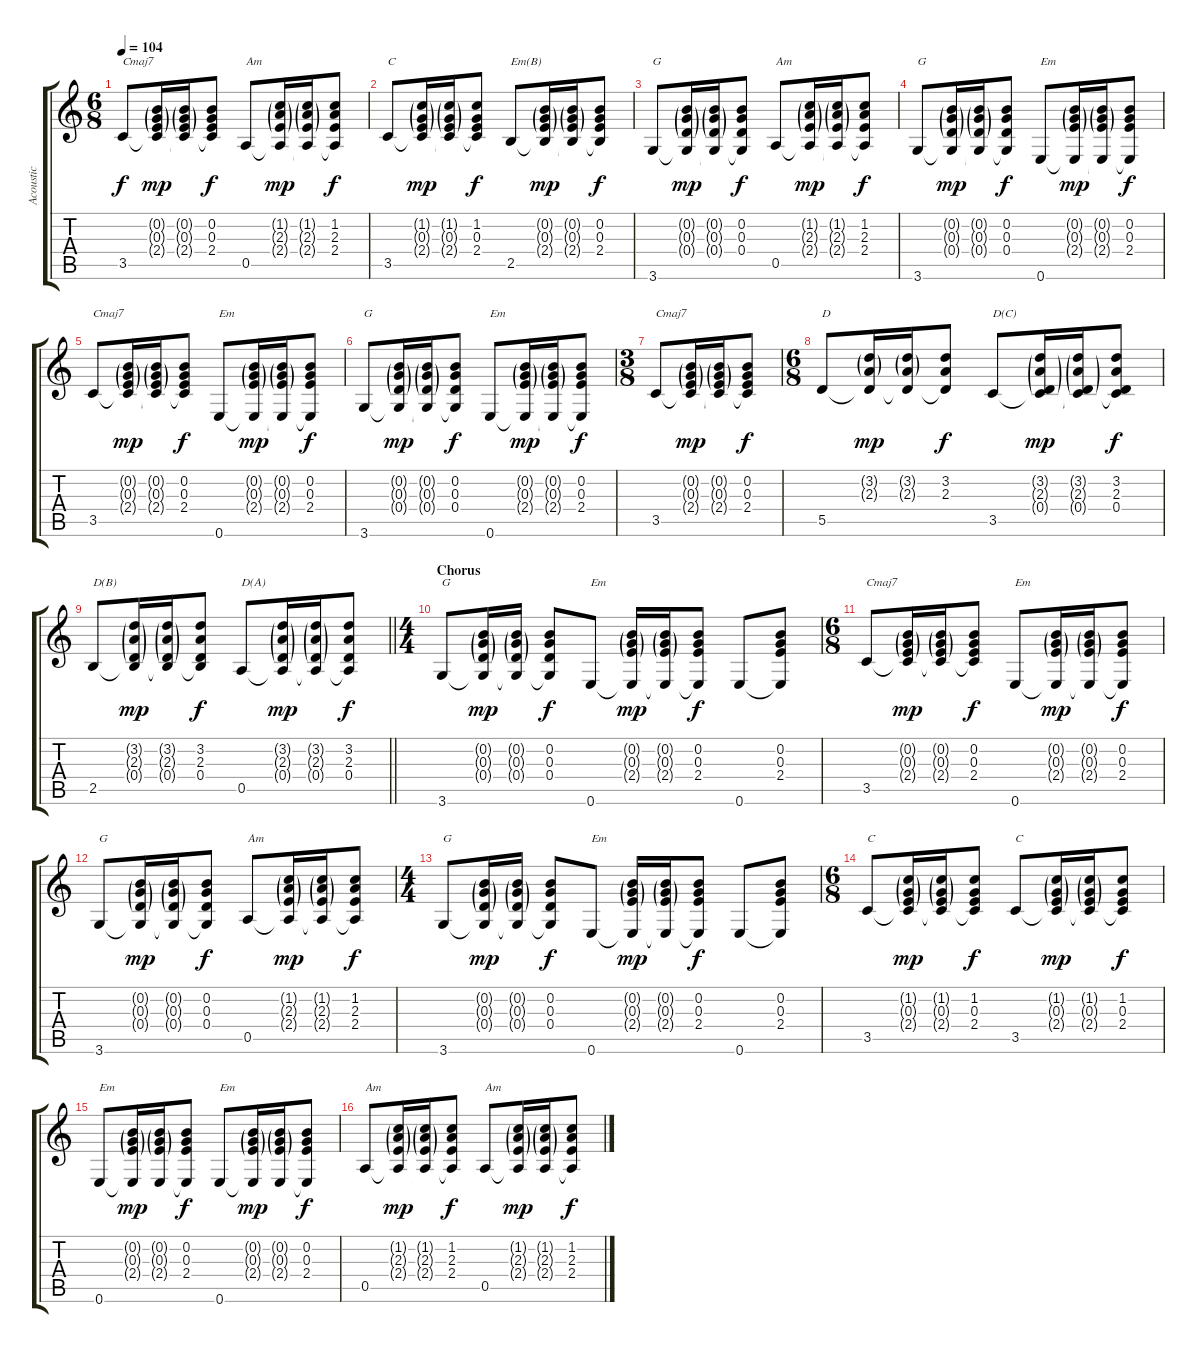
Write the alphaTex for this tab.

\track ("Acoustic" "Acoustic") {instrument acousticguitarsteel}
\staff {score tabs}
\tuning (E4 B3 G3 D3 A2 E2) {hide}
\ts (6 8)
\tempo 104
\clef g2
\ks c
3.5.8{txt "Cmaj7" dy f} (0.2{g} 0.3{g} 2.4{g} 3.5{t}).16{dy mp} (0.2{g} 0.3{g} 2.4{g} 3.5{t}).16 (0.2 0.3 2.4 3.5{t}).8{dy f} 0.5.8{txt "Am"} (1.2{g} 2.3{g} 2.4{g} 0.5{t}).16{dy mp} (1.2{g} 2.3{g} 2.4{g} 0.5{t}).16 (1.2 2.3 2.4 0.5{t}).8{dy f} |
3.5.8{txt "C"} (1.2{g} 0.3{g} 2.4{g} 3.5{t}).16{dy mp} (1.2{g} 0.3{g} 2.4{g} 3.5{t}).16 (1.2 0.3 2.4 3.5{t}).8{dy f} 2.5.8{txt "Em(B)"} (0.2{g} 0.3{g} 2.4{g} 2.5{t}).16{dy mp} (0.2{g} 0.3{g} 2.4{g} 2.5{t}).16 (0.2 0.3 2.4 2.5{t}).8{dy f} |
3.6.8{txt "G"} (0.2{g} 0.3{g} 0.4{g} 3.6{t}).16{dy mp} (0.2{g} 0.3{g} 0.4{g} 3.6{t}).16 (0.2 0.3 0.4 3.6{t}).8{dy f} 0.5.8{txt "Am"} (1.2{g} 2.3{g} 2.4{g} 0.5{t}).16{dy mp} (1.2{g} 2.3{g} 2.4{g} 0.5{t}).16 (1.2 2.3 2.4 0.5{t}).8{dy f} |
3.6.8{txt "G"} (0.2{g} 0.3{g} 0.4{g} 3.6{t}).16{dy mp} (0.2{g} 0.3{g} 0.4{g} 3.6{t}).16 (0.2 0.3 0.4 3.6{t}).8{dy f} 0.6.8{txt "Em"} (0.2{g} 0.3{g} 2.4{g} 0.6{t}).16{dy mp} (0.2{g} 0.3{g} 2.4{g} 0.6{t}).16 (0.2 0.3 2.4 0.6{t}).8{dy f} |
3.5.8{txt "Cmaj7"} (0.2{g} 0.3{g} 2.4{g} 3.5{t}).16{dy mp} (0.2{g} 0.3{g} 2.4{g} 3.5{t}).16 (0.2 0.3 2.4 3.5{t}).8{dy f} 0.6.8{txt "Em"} (0.2{g} 0.3{g} 2.4{g} 0.6{t}).16{dy mp} (0.2{g} 0.3{g} 2.4{g} 0.6{t}).16 (0.2 0.3 2.4 0.6{t}).8{dy f} |
3.6.8{txt "G"} (0.2{g} 0.3{g} 0.4{g} 3.6{t}).16{dy mp} (0.2{g} 0.3{g} 0.4{g} 3.6{t}).16 (0.2 0.3 0.4 3.6{t}).8{dy f} 0.6.8{txt "Em"} (0.2{g} 0.3{g} 2.4{g} 0.6{t}).16{dy mp} (0.2{g} 0.3{g} 2.4{g} 0.6{t}).16 (0.2 0.3 2.4 0.6{t}).8{dy f} |
\ts (3 8)
3.5.8{txt "Cmaj7"} (0.2{g} 0.3{g} 2.4{g} 3.5{t}).16{dy mp} (0.2{g} 0.3{g} 2.4{g} 3.5{t}).16 (0.2 0.3 2.4 3.5{t}).8{dy f} |
\ts (6 8)
5.5.8{txt "D"} (3.2{g} 2.3{g} 5.5{t}).16{dy mp} (3.2{g} 2.3{g} 5.5{t}).16 (3.2 2.3 5.5{t}).8{dy f} 3.5.8{txt "D(C)"} (3.2{g} 2.3{g} 0.4{g} 3.5{t}).16{dy mp} (3.2{g} 2.3{g} 0.4{g} 3.5{t}).16 (3.2 2.3 0.4 3.5{t}).8{dy f} |
\barLineRight lightlight
2.5.8{txt "D(B)"} (3.2{g} 2.3{g} 0.4{g} 2.5{t}).16{dy mp} (3.2{g} 2.3{g} 0.4{g} 2.5{t}).16 (3.2 2.3 0.4 2.5{t}).8{dy f} 0.5.8{txt "D(A)"} (3.2{g} 2.3{g} 0.4{g} 0.5{t}).16{dy mp} (3.2{g} 2.3{g} 0.4{g} 0.5{t}).16 (3.2 2.3 0.4 0.5{t}).8{dy f} |
\ts (4 4)
\section ("" "Chorus")
3.6.8{txt "G"} (0.2{g} 0.3{g} 0.4{g} 3.6{t}).16{dy mp} (0.2{g} 0.3{g} 0.4{g} 3.6{t}).16 (0.2 0.3 0.4 3.6{t}).8{dy f} 0.6.8{txt "Em"} (0.2{g} 0.3{g} 2.4{g} 0.6{t}).16{dy mp} (0.2{g} 0.3{g} 2.4{g} 0.6{t}).16 (0.2 0.3 2.4 0.6{t}).8{dy f} 0.6.8 (0.2 0.3 2.4 0.6{t}).8 |
\ts (6 8)
3.5.8{txt "Cmaj7"} (0.2{g} 0.3{g} 2.4{g} 3.5{t}).16{dy mp} (0.2{g} 0.3{g} 2.4{g} 3.5{t}).16 (0.2 0.3 2.4 3.5{t}).8{dy f} 0.6.8{txt "Em"} (0.2{g} 0.3{g} 2.4{g} 0.6{t}).16{dy mp} (0.2{g} 0.3{g} 2.4{g} 0.6{t}).16 (0.2 0.3 2.4 0.6{t}).8{dy f} |
3.6.8{txt "G"} (0.2{g} 0.3{g} 0.4{g} 3.6{t}).16{dy mp} (0.2{g} 0.3{g} 0.4{g} 3.6{t}).16 (0.2 0.3 0.4 3.6{t}).8{dy f} 0.5.8{txt "Am"} (1.2{g} 2.3{g} 2.4{g} 0.5{t}).16{dy mp} (1.2{g} 2.3{g} 2.4{g} 0.5{t}).16 (1.2 2.3 2.4 0.5{t}).8{dy f} |
\ts (4 4)
3.6.8{txt "G"} (0.2{g} 0.3{g} 0.4{g} 3.6{t}).16{dy mp} (0.2{g} 0.3{g} 0.4{g} 3.6{t}).16 (0.2 0.3 0.4 3.6{t}).8{dy f} 0.6.8{txt "Em"} (0.2{g} 0.3{g} 2.4{g} 0.6{t}).16{dy mp} (0.2{g} 0.3{g} 2.4{g} 0.6{t}).16 (0.2 0.3 2.4 0.6{t}).8{dy f} 0.6.8 (0.2 0.3 2.4 0.6{t}).8 |
\ts (6 8)
3.5.8{txt "C"} (1.2{g} 0.3{g} 2.4{g} 3.5{t}).16{dy mp} (1.2{g} 0.3{g} 2.4{g} 3.5{t}).16 (1.2 0.3 2.4 3.5{t}).8{dy f} 3.5.8{txt "C"} (1.2{g} 0.3{g} 2.4{g} 3.5{t}).16{dy mp} (1.2{g} 0.3{g} 2.4{g} 3.5{t}).16 (1.2 0.3 2.4 3.5{t}).8{dy f} |
0.6.8{txt "Em"} (0.2{g} 0.3{g} 2.4{g} 0.6{t}).16{dy mp} (0.2{g} 0.3{g} 2.4{g} 0.6{t}).16 (0.2 0.3 2.4 0.6{t}).8{dy f} 0.6.8{txt "Em"} (0.2{g} 0.3{g} 2.4{g} 0.6{t}).16{dy mp} (0.2{g} 0.3{g} 2.4{g} 0.6{t}).16 (0.2 0.3 2.4 0.6{t}).8{dy f} |
0.5.8{txt "Am"} (1.2{g} 2.3{g} 2.4{g} 0.5{t}).16{dy mp} (1.2{g} 2.3{g} 2.4{g} 0.5{t}).16 (1.2 2.3 2.4 0.5{t}).8{dy f} 0.5.8{txt "Am"} (1.2{g} 2.3{g} 2.4{g} 0.5{t}).16{dy mp} (1.2{g} 2.3{g} 2.4{g} 0.5{t}).16 (1.2 2.3 2.4 0.5{t}).8{dy f}
